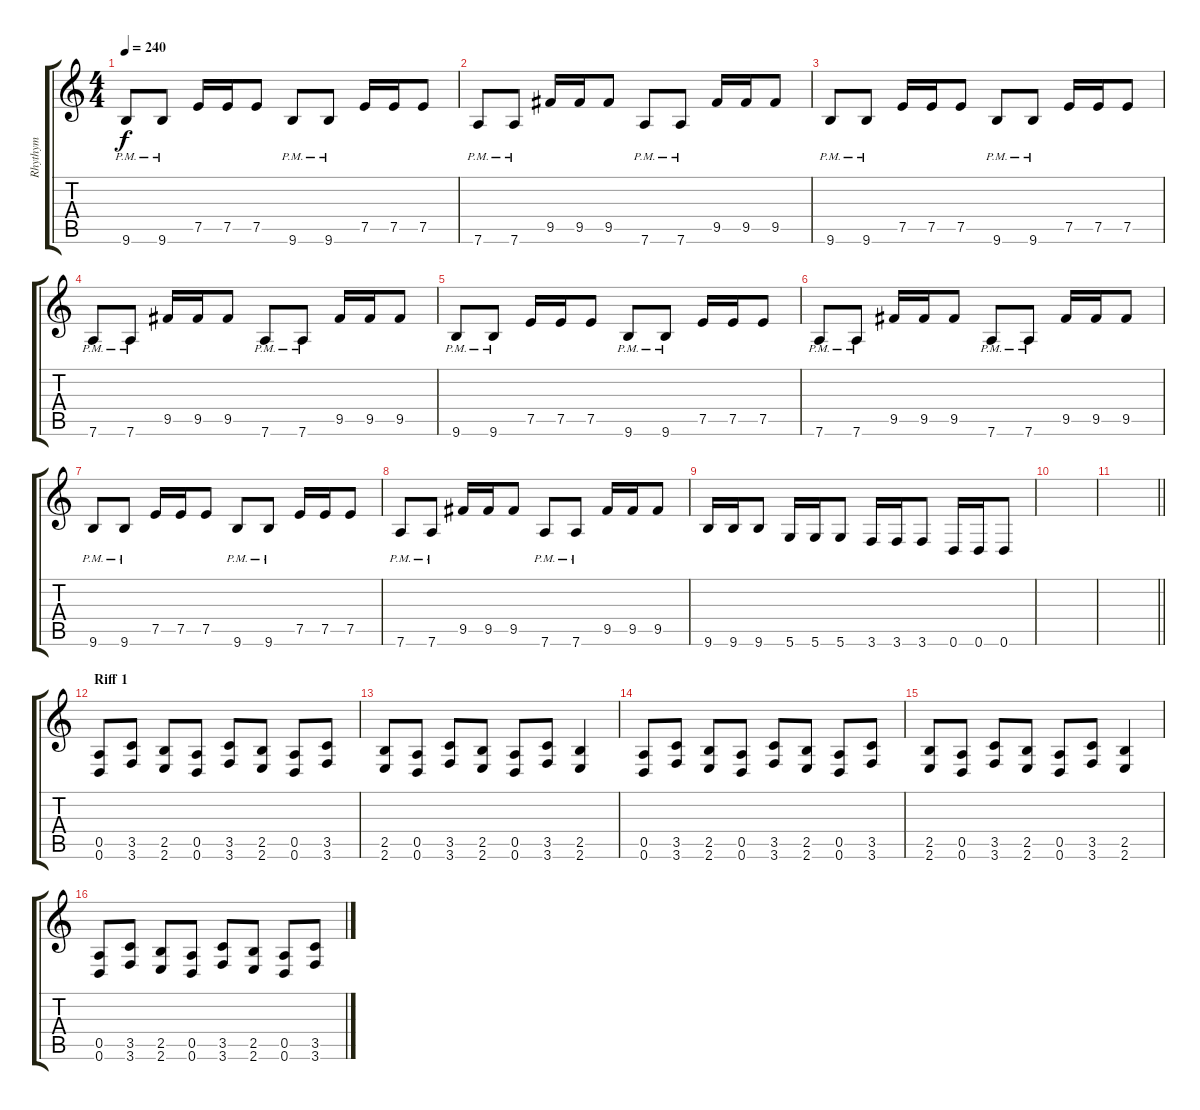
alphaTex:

\track ("Rhythym" "Rhythym") {instrument distortionguitar}
\staff {score tabs}
\tuning (E4 B3 G3 D3 A2 D2) {hide}
\ts (4 4)
\tempo 240
\clef g2
\ks c
9.6{pm}.8{dy f} 9.6{pm}.8 7.5.16 7.5.16 7.5.8 9.6{pm}.8 9.6{pm}.8 7.5.16 7.5.16 7.5.8 |
7.6{pm}.8 7.6{pm}.8 9.5.16 9.5.16 9.5.8 7.6{pm}.8 7.6{pm}.8 9.5.16 9.5.16 9.5.8 |
9.6{pm}.8 9.6{pm}.8 7.5.16 7.5.16 7.5.8 9.6{pm}.8 9.6{pm}.8 7.5.16 7.5.16 7.5.8 |
7.6{pm}.8 7.6{pm}.8 9.5.16 9.5.16 9.5.8 7.6{pm}.8 7.6{pm}.8 9.5.16 9.5.16 9.5.8 |
9.6{pm}.8 9.6{pm}.8 7.5.16 7.5.16 7.5.8 9.6{pm}.8 9.6{pm}.8 7.5.16 7.5.16 7.5.8 |
7.6{pm}.8 7.6{pm}.8 9.5.16 9.5.16 9.5.8 7.6{pm}.8 7.6{pm}.8 9.5.16 9.5.16 9.5.8 |
9.6{pm}.8 9.6{pm}.8 7.5.16 7.5.16 7.5.8 9.6{pm}.8 9.6{pm}.8 7.5.16 7.5.16 7.5.8 |
7.6{pm}.8 7.6{pm}.8 9.5.16 9.5.16 9.5.8 7.6{pm}.8 7.6{pm}.8 9.5.16 9.5.16 9.5.8 |
9.6.16 9.6.16 9.6.8 5.6.16 5.6.16 5.6.8 3.6.16 3.6.16 3.6.8 0.6.16 0.6.16 0.6.8 |
|
\barLineRight lightlight
|
\section ("" "Riff 1")
(0.5 0.6).8 (3.5 3.6).8 (2.5 2.6).8 (0.5 0.6).8 (3.5 3.6).8 (2.5 2.6).8 (0.5 0.6).8 (3.5 3.6).8 |
(2.5 2.6).8 (0.5 0.6).8 (3.5 3.6).8 (2.5 2.6).8 (0.5 0.6).8 (3.5 3.6).8 (2.5 2.6).4 |
(0.5 0.6).8 (3.5 3.6).8 (2.5 2.6).8 (0.5 0.6).8 (3.5 3.6).8 (2.5 2.6).8 (0.5 0.6).8 (3.5 3.6).8 |
(2.5 2.6).8 (0.5 0.6).8 (3.5 3.6).8 (2.5 2.6).8 (0.5 0.6).8 (3.5 3.6).8 (2.5 2.6).4 |
(0.5 0.6).8 (3.5 3.6).8 (2.5 2.6).8 (0.5 0.6).8 (3.5 3.6).8 (2.5 2.6).8 (0.5 0.6).8 (3.5 3.6).8
